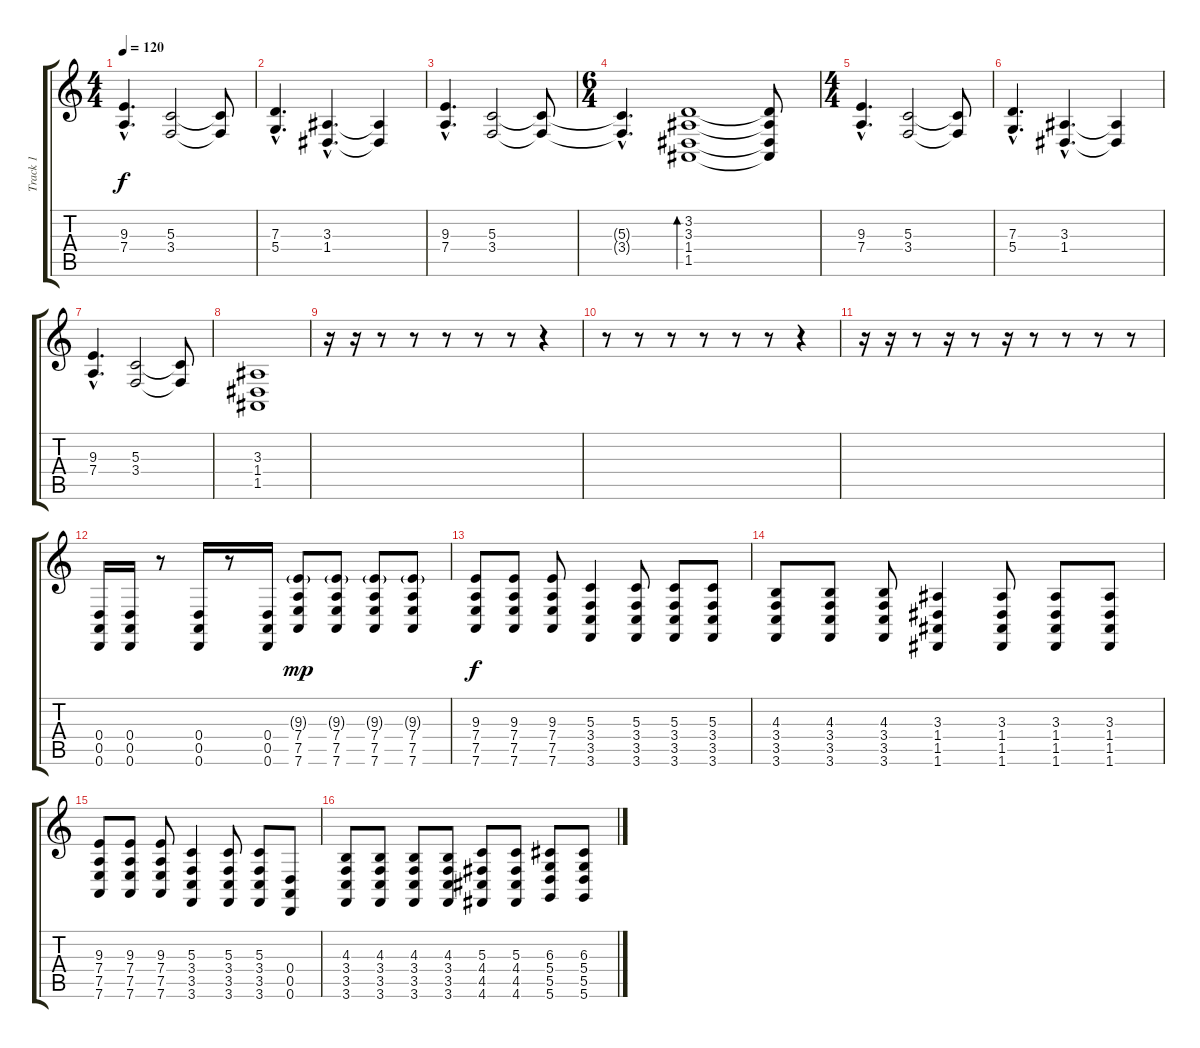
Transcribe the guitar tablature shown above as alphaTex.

\track ("Track 1" "Track 1") {instrument lead2sawtooth}
\staff {score tabs}
\tuning (E4 B3 G3 D3 A2 D2) {hide}
\ts (4 4)
\tempo 120
\clef g2
\ks c
(9.3{hac} 7.4{hac}).4{d dy f volume 12} (5.3 3.4).2 (5.3{t} 3.4{t}).8 |
(7.3{hac} 5.4{hac}).4{d} (3.3{hac} 1.4{hac}).4{d} (3.3{t} 1.4{t}).4 |
(9.3{hac} 7.4{hac}).4{d} (5.3 3.4).2 (5.3{t} 3.4{t}).8 |
\ts (6 4)
(5.3{hac t} 3.4{hac t}).4{d} (3.2 3.3 1.4 1.5).1{bd 480} (3.2{t} 3.3{t} 1.4{t} 1.5{t}).8 |
\ts (4 4)
(9.3{hac} 7.4{hac}).4{d} (5.3 3.4).2 (5.3{t} 3.4{t}).8 |
(7.3{hac} 5.4{hac}).4{d} (3.3{hac} 1.4{hac}).4{d} (3.3{t} 1.4{t}).4 |
(9.3{hac} 7.4{hac}).4{d} (5.3 3.4).2 (5.3{t} 3.4{t}).8 |
(3.3 1.4 1.5).1 |
r.16{volume 16} r.16 r.8 r.8 r.8 r.8 r.8 r.4 |
r.8 r.8 r.8 r.8 r.8 r.8 r.4 |
r.16 r.16 r.8 r.16 r.8 r.16 r.8 r.8 r.8 r.8 |
(0.4 0.5 0.6).16 (0.4 0.5 0.6).16 r.8 (0.4 0.5 0.6).16 r.8 (0.4 0.5 0.6).16 (9.3{g} 7.4 7.5 7.6).8{dy mp} (9.3{g} 7.4 7.5 7.6).8 (9.3{g} 7.4 7.5 7.6).8 (9.3{g} 7.4 7.5 7.6).8 |
(9.3 7.4 7.5 7.6).8{dy f} (9.3 7.4 7.5 7.6).8 (9.3 7.4 7.5 7.6).8 (5.3 3.4 3.5 3.6).4 (5.3 3.4 3.5 3.6).8 (5.3 3.4 3.5 3.6).8 (5.3 3.4 3.5 3.6).8 |
(4.3 3.4 3.5 3.6).8 (4.3 3.4 3.5 3.6).8 (4.3 3.4 3.5 3.6).8 (3.3 1.4 1.5 1.6).4 (3.3 1.4 1.5 1.6).8 (3.3 1.4 1.5 1.6).8 (3.3 1.4 1.5 1.6).8 |
(9.3 7.4 7.5 7.6).8 (9.3 7.4 7.5 7.6).8 (9.3 7.4 7.5 7.6).8 (5.3 3.4 3.5 3.6).4 (5.3 3.4 3.5 3.6).8 (5.3 3.4 3.5 3.6).8 (0.4 0.5 0.6).8 |
(4.3 3.4 3.5 3.6).8 (4.3 3.4 3.5 3.6).8 (4.3 3.4 3.5 3.6).8 (4.3 3.4 3.5 3.6).8 (5.3 4.4 4.5 4.6).8 (5.3 4.4 4.5 4.6).8 (6.3 5.4 5.5 5.6).8 (6.3 5.4 5.5 5.6).8
